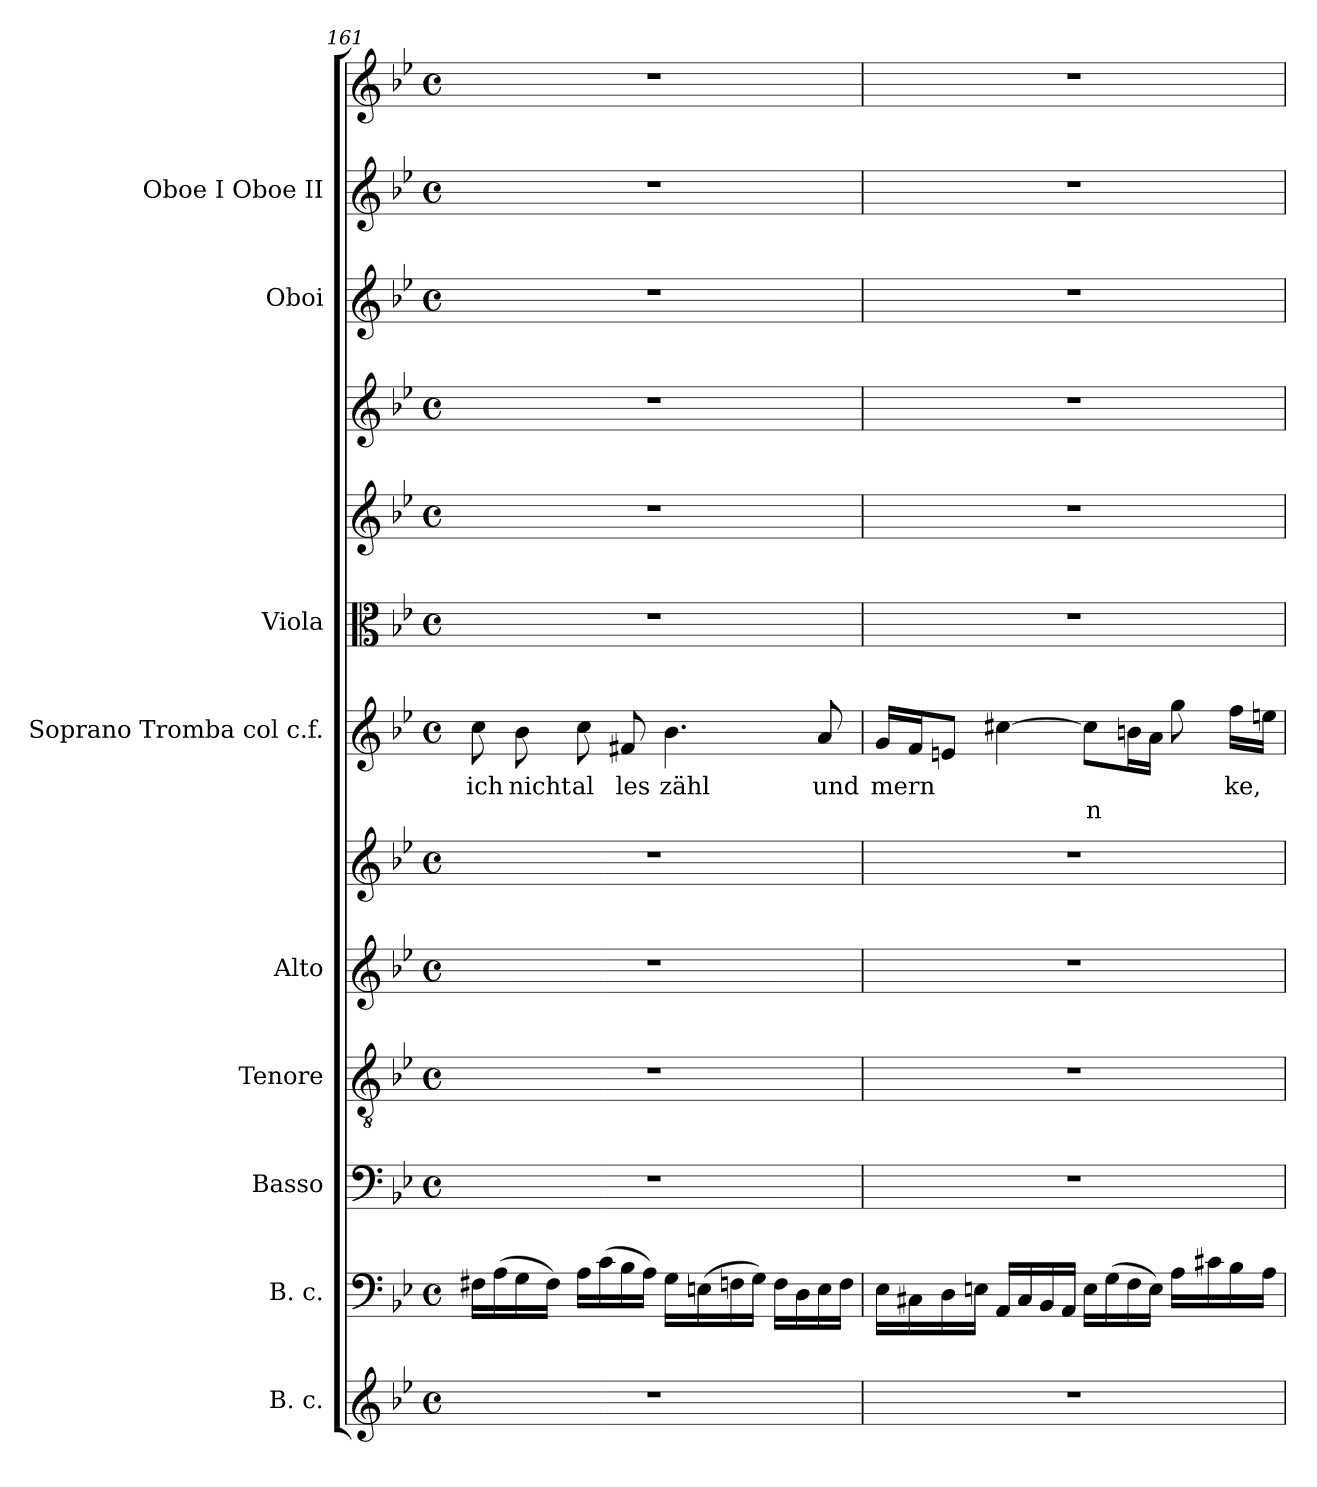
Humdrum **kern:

**kern	**kern	**kern	**kern	**kern	**kern	**kern	**text	**text	**kern	**kern	**kern	**kern	**kern	**kern
*part12	*part11	*part10	*part9	*part8	*part7	*part6	*part6	*part6	*part5	*part4	*part3	*part2	*part1	*part1
*staff13	*staff12	*staff11	*staff10	*staff9	*staff8	*staff7	*staff7	*staff7	*staff6	*staff5	*staff4	*staff3	*staff2	*staff1
*I"B. c.	*I"B. c.	*I"Basso	*I"Tenore	*I"Alto	*	*I"Soprano Tromba col c.f.	*	*	*I"Viola	*	*	*I"Oboi	*I"Oboe I Oboe II	*
*	*I'B. c.	*I'Basso	*I'Tenore	*I'Alto	*	*I'Soprano	*	*	*I'Viola	*	*	*	*I'Ob	*
*clefG2	*clefF4	*clefF4	*clefGv2	*clefG2	*clefG2	*clefG2	*	*	*clefC3	*clefG2	*clefG2	*clefG2	*clefG2	*clefG2
*k[b-e-]	*k[b-e-]	*k[b-e-]	*k[b-e-]	*k[b-e-]	*k[b-e-]	*k[b-e-]	*	*	*k[b-e-]	*k[b-e-]	*k[b-e-]	*k[b-e-]	*k[b-e-]	*k[b-e-]
*B-:	*B-:	*B-:	*B-:	*B-:	*B-:	*B-:	*	*	*B-:	*B-:	*B-:	*B-:	*B-:	*B-:
*M4/4	*M4/4	*M4/4	*M4/4	*M4/4	*M4/4	*M4/4	*	*	*M4/4	*M4/4	*M4/4	*M4/4	*M4/4	*M4/4
*met(c)	*met(c)	*met(c)	*met(c)	*met(c)	*met(c)	*met(c)	*	*	*met(c)	*met(c)	*met(c)	*met(c)	*met(c)	*met(c)
=161	=161	=161	=161	=161	=161	=161	=161	=161	=161	=161	=161	=161	=161	=161
!	!	!	!	!	!	!	!LO:LY:b	!	!	!	!	!	!	!
1r	16F#X>\LL	1r	1r	1r	1r	8cc\	ich	.	1r	1r	1r	1r	1r	1r
.	(>16A\	.	.	.	.	.	.	.	.	.	.	.	.	.
!	!	!	!	!	!	!	!LO:LY:b	!	!	!	!	!	!	!
.	16G\	.	.	.	.	8b-\	nicht	.	.	.	.	.	.	.
.	16F#\JJ)	.	.	.	.	.	.	.	.	.	.	.	.	.
!	!	!	!	!	!	!	!LO:LY:b	!	!	!	!	!	!	!
.	16A>\LL	.	.	.	.	8cc\	al	.	.	.	.	.	.	.
.	(>16c\	.	.	.	.	.	.	.	.	.	.	.	.	.
!	!	!	!	!	!	!	!LO:LY:b	!	!	!	!	!	!	!
.	16B-\	.	.	.	.	8f#X/	les	.	.	.	.	.	.	.
.	16A\JJ)	.	.	.	.	.	.	.	.	.	.	.	.	.
!	!	!	!	!	!	!	!LO:LY:b	!	!	!	!	!	!	!
.	16G\LL	.	.	.	.	4.b-\	zähl	.	.	.	.	.	.	.
.	(>16En\	.	.	.	.	.	.	.	.	.	.	.	.	.
.	16Fn\	.	.	.	.	.	.	.	.	.	.	.	.	.
.	16G\JJ)	.	.	.	.	.	.	.	.	.	.	.	.	.
.	16F>\LL	.	.	.	.	.	.	.	.	.	.	.	.	.
.	16D\	.	.	.	.	.	.	.	.	.	.	.	.	.
!	!	!	!	!	!	!	!LO:LY:b	!	!	!	!	!	!	!
.	16E\	.	.	.	.	8a/	und	.	.	.	.	.	.	.
.	16F\JJ	.	.	.	.	.	.	.	.	.	.	.	.	.
!!LO:LB:g=z
=162	=162	=162	=162	=162	=162	=162	=162	=162	=162	=162	=162	=162	=162	=162
!	!	!	!	!	!	!	!LO:LY:b	!	!	!	!	!	!	!
1r	16E->\LL	1r	1r	1r	1r	16g/LL	mern	.	1r	1r	1r	1r	1r	1r
.	16C#X\	.	.	.	.	16f/J	.	.	.	.	.	.	.	.
.	16D\	.	.	.	.	8en/J	.	.	.	.	.	.	.	.
.	16En\JJ	.	.	.	.	.	.	.	.	.	.	.	.	.
.	16AA/LL	.	.	.	.	[>4cc#X\	.	.	.	.	.	.	.	.
.	16C#/	.	.	.	.	.	.	.	.	.	.	.	.	.
.	16BB-/	.	.	.	.	.	.	.	.	.	.	.	.	.
.	16AA/JJ	.	.	.	.	.	.	.	.	.	.	.	.	.
!	!	!	!	!	!	!	!	!LO:LY:b:rj	!	!	!	!	!	!
.	16E>\LL	.	.	.	.	8cc#\L]	.	n	.	.	.	.	.	.
.	(>16G\	.	.	.	.	.	.	.	.	.	.	.	.	.
.	16F\	.	.	.	.	16bn\L	.	.	.	.	.	.	.	.
.	16E\JJ)	.	.	.	.	16a\JJ	.	.	.	.	.	.	.	.
.	16A\LL	.	.	.	.	8gg\	.	.	.	.	.	.	.	.
.	16c#X\	.	.	.	.	.	.	.	.	.	.	.	.	.
!	!	!	!	!	!	!	!LO:LY:b	!	!	!	!	!	!	!
.	16B-\	.	.	.	.	16ff\LL	ke,	.	.	.	.	.	.	.
.	16A\JJ	.	.	.	.	16een\JJ	.	.	.	.	.	.	.	.
=	=	=	=	=	=	=	=	=	=	=	=	=	=	=
*-	*-	*-	*-	*-	*-	*-	*-	*-	*-	*-	*-	*-	*-	*-
